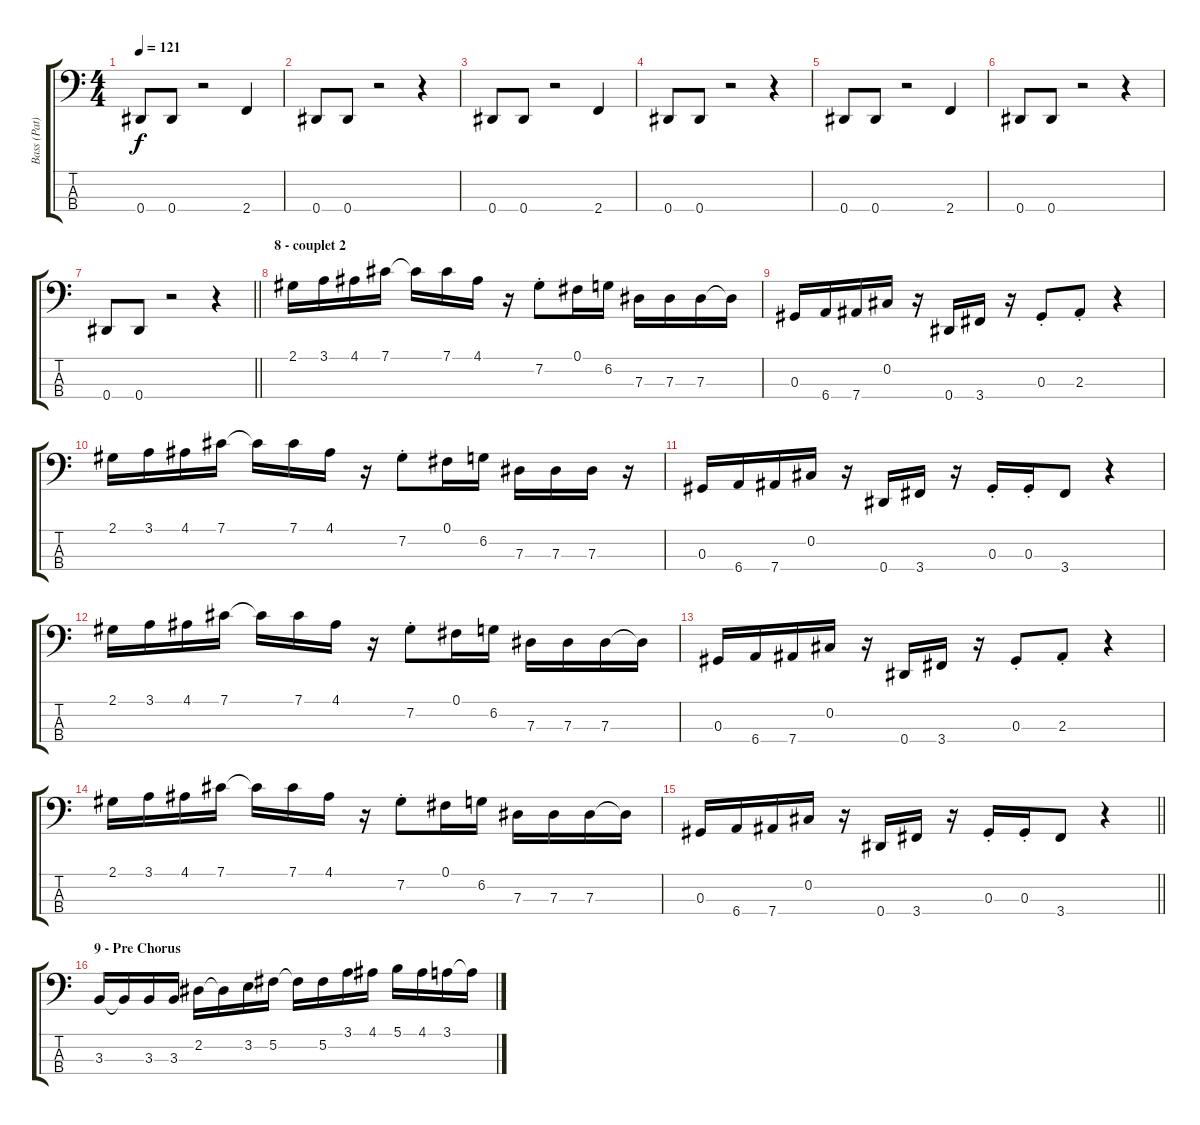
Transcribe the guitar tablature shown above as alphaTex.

\track ("Bass (Pat)" "Bass (Pat)") {instrument electricbasspick}
\staff {score tabs}
\tuning (Gb2 Db2 Ab1 Eb1) {hide}
\ts (4 4)
\tempo 121
\clef f4
\ks c
0.4.8{dy f} 0.4.8 r.2 2.4.4 |
0.4.8 0.4.8 r.2 r.4 |
0.4.8 0.4.8 r.2 2.4.4 |
0.4.8 0.4.8 r.2 r.4 |
0.4.8 0.4.8 r.2 2.4.4 |
0.4.8 0.4.8 r.2 r.4 |
\barLineRight lightlight
0.4.8 0.4.8 r.2 r.4 |
\section ("" "8 - couplet 2")
2.1.16{instrument electricbasspick} 3.1.16 4.1.16 7.1.16 7.1{t}.16 7.1.16 4.1.16 r.16 7.2{st}.8 0.1.16 6.2.16 7.3.16 7.3.16 7.3.16 7.3{t}.16 |
0.3.16 6.4.16 7.4.16 0.2.16 r.16 0.4.16 3.4.16 r.16 0.3{st}.8 2.3{st}.8 r.4 |
2.1.16 3.1.16 4.1.16 7.1.16 7.1{t}.16 7.1.16 4.1.16 r.16 7.2{st}.8 0.1.16 6.2.16 7.3.16 7.3.16 7.3.16 r.16 |
0.3.16 6.4.16 7.4.16 0.2.16 r.16 0.4.16 3.4.16 r.16 0.3{st}.16 0.3{st}.16 3.4.8 r.4 |
2.1.16 3.1.16 4.1.16 7.1.16 7.1{t}.16 7.1.16 4.1.16 r.16 7.2{st}.8 0.1.16 6.2.16 7.3.16 7.3.16 7.3.16 7.3{t}.16 |
0.3.16 6.4.16 7.4.16 0.2.16 r.16 0.4.16 3.4.16 r.16 0.3{st}.8 2.3{st}.8 r.4 |
2.1.16 3.1.16 4.1.16 7.1.16 7.1{t}.16 7.1.16 4.1.16 r.16 7.2{st}.8 0.1.16 6.2.16 7.3.16 7.3.16 7.3.16 7.3{t}.16 |
\barLineRight lightlight
0.3.16 6.4.16 7.4.16 0.2.16 r.16 0.4.16 3.4.16 r.16 0.3{st}.16 0.3{st}.16 3.4.8 r.4 |
\section ("" "9 - Pre Chorus")
3.3.16{instrument slapbass1} 3.3{t}.16 3.3.16 3.3.16 2.2.16 2.2{t}.16 3.2.16 5.2.16 5.2{t}.16 5.2.16 3.1.16 4.1.16 5.1.16 4.1.16 3.1.16 3.1{t}.16
